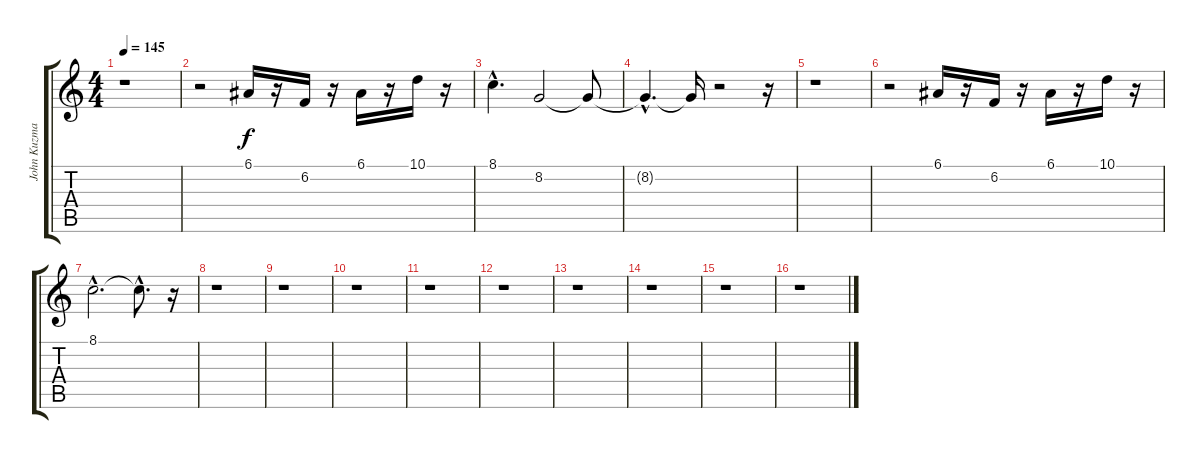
\track ("John Kuzma" "John Kuzma") {instrument bassoon}
\staff {score tabs}
\tuning (E4 B3 G3 D3 A2 E2) {hide}
\ts (4 4)
\tempo 145
\clef g2
\ks c
r.1{dy f} |
r.2 6.1.16{balance 4} r.16 6.2.16 r.16 6.1.16 r.16 10.1.16 r.16 |
8.1{hac}.4{d} 8.2.2 8.2{t}.8 |
8.2{hac t}.4{d} 8.2{t}.16 r.2 r.16 |
r.1 |
r.2 6.1.16{balance 12} r.16 6.2.16 r.16 6.1.16 r.16 10.1.16 r.16 |
8.1{hac}.2{d} 8.1{hac t}.8{d} r.16 |
r.1 |
r.1 |
r.1 |
r.1 |
r.1 |
r.1 |
r.1 |
r.1 |
r.1
